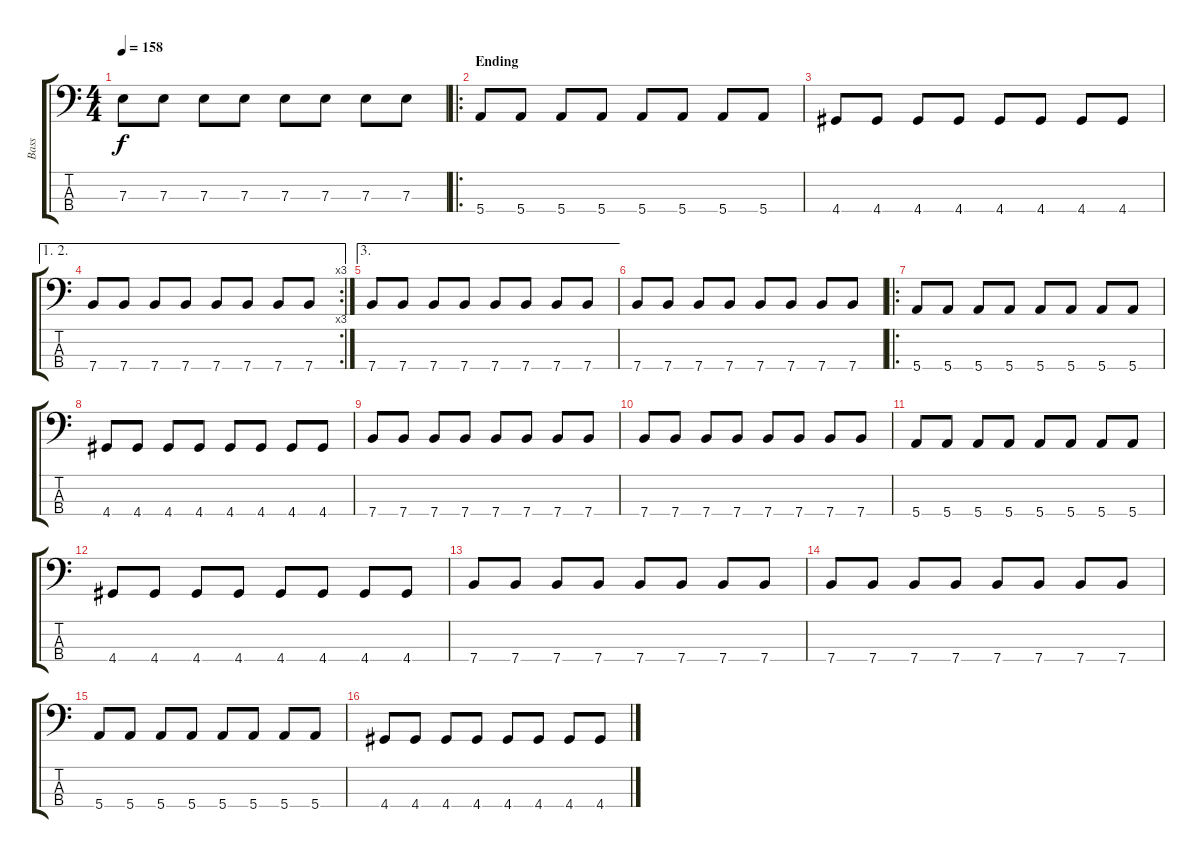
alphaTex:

\track ("Bass" "Bass") {instrument electricbassfinger}
\staff {score tabs}
\tuning (G2 D2 A1 E1) {hide}
\ts (4 4)
\tempo 158
\clef f4
\ks c
7.3.8{dy f} 7.3.8 7.3.8 7.3.8 7.3.8 7.3.8 7.3.8 7.3.8 |
\ro
\section ("" "Ending")
5.4.8 5.4.8 5.4.8 5.4.8 5.4.8 5.4.8 5.4.8 5.4.8 |
4.4.8 4.4.8 4.4.8 4.4.8 4.4.8 4.4.8 4.4.8 4.4.8 |
\ae (1 2)
\rc 3
7.4.8 7.4.8 7.4.8 7.4.8 7.4.8 7.4.8 7.4.8 7.4.8 |
\ae 3
7.4.8 7.4.8 7.4.8 7.4.8 7.4.8 7.4.8 7.4.8 7.4.8 |
7.4.8 7.4.8 7.4.8 7.4.8 7.4.8 7.4.8 7.4.8 7.4.8 |
\ro
5.4.8 5.4.8 5.4.8 5.4.8 5.4.8 5.4.8 5.4.8 5.4.8 |
4.4.8 4.4.8 4.4.8 4.4.8 4.4.8 4.4.8 4.4.8 4.4.8 |
7.4.8 7.4.8 7.4.8 7.4.8 7.4.8 7.4.8 7.4.8 7.4.8 |
7.4.8 7.4.8 7.4.8 7.4.8 7.4.8 7.4.8 7.4.8 7.4.8 |
5.4.8 5.4.8 5.4.8 5.4.8 5.4.8 5.4.8 5.4.8 5.4.8 |
4.4.8 4.4.8 4.4.8 4.4.8 4.4.8 4.4.8 4.4.8 4.4.8 |
7.4.8 7.4.8 7.4.8 7.4.8 7.4.8 7.4.8 7.4.8 7.4.8 |
7.4.8 7.4.8 7.4.8 7.4.8 7.4.8 7.4.8 7.4.8 7.4.8 |
5.4.8 5.4.8 5.4.8 5.4.8 5.4.8 5.4.8 5.4.8 5.4.8 |
4.4.8 4.4.8 4.4.8 4.4.8 4.4.8 4.4.8 4.4.8 4.4.8
